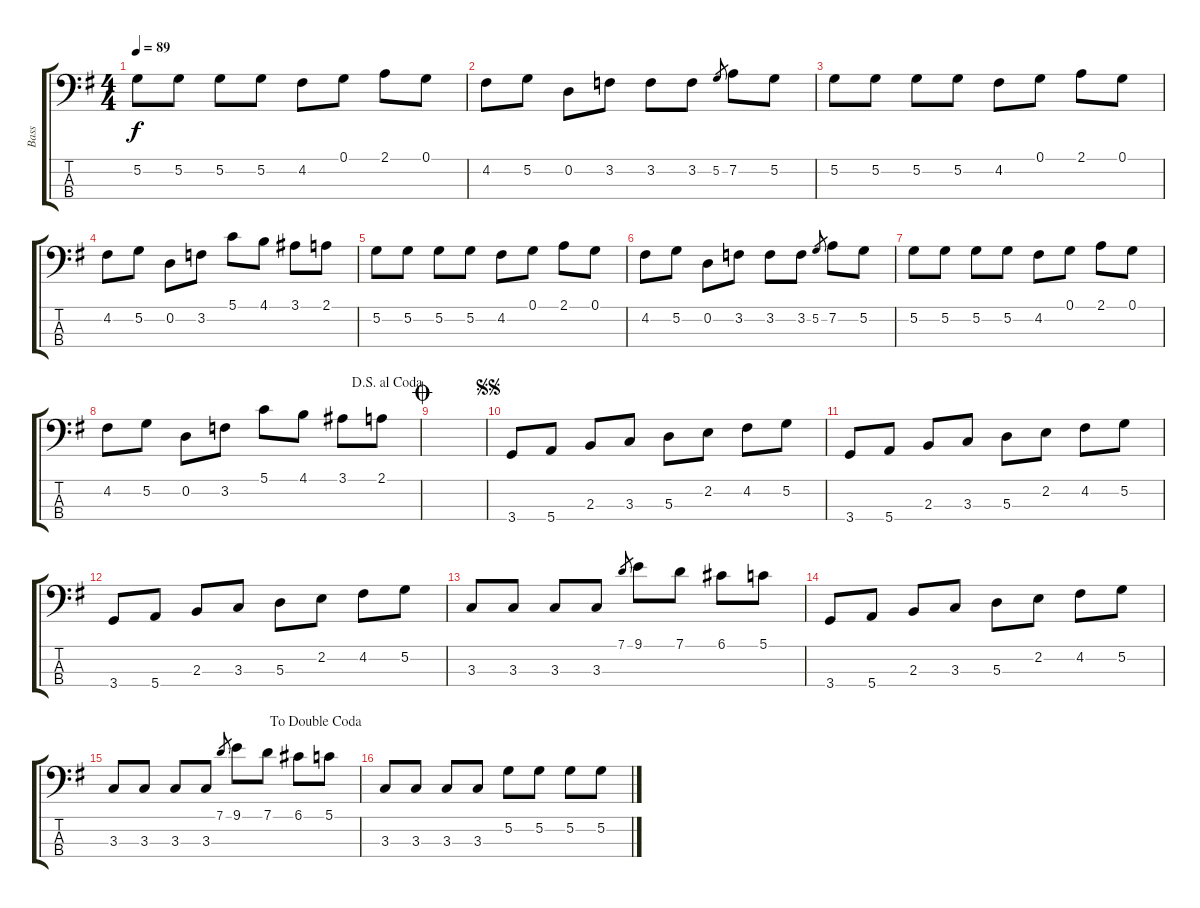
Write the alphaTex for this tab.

\track ("Bass" "Bass") {instrument electricbasspick}
\staff {score tabs}
\tuning (G2 D2 A1 E1) {hide}
\ts (4 4)
\tempo 89
\clef f4
\ks g
5.2.8{dy f} 5.2.8 5.2.8 5.2.8 4.2.8 0.1.8 2.1.8 0.1.8 |
4.2.8 5.2.8 0.2.8 3.2.8 3.2.8 3.2.8 5.2.8{gr} 7.2.8 5.2.8 |
5.2.8 5.2.8 5.2.8 5.2.8 4.2.8 0.1.8 2.1.8 0.1.8 |
4.2.8 5.2.8 0.2.8 3.2.8 5.1.8 4.1.8 3.1.8 2.1.8 |
5.2.8 5.2.8 5.2.8 5.2.8 4.2.8 0.1.8 2.1.8 0.1.8 |
4.2.8 5.2.8 0.2.8 3.2.8 3.2.8 3.2.8 5.2.8{gr} 7.2.8 5.2.8 |
5.2.8 5.2.8 5.2.8 5.2.8 4.2.8 0.1.8 2.1.8 0.1.8 |
\jump dalsegnoalcoda
4.2.8 5.2.8 0.2.8 3.2.8 5.1.8 4.1.8 3.1.8 2.1.8 |
\jump coda
|
\jump segnosegno
3.4.8 5.4.8 2.3.8 3.3.8 5.3.8 2.2.8 4.2.8 5.2.8 |
3.4.8 5.4.8 2.3.8 3.3.8 5.3.8 2.2.8 4.2.8 5.2.8 |
3.4.8 5.4.8 2.3.8 3.3.8 5.3.8 2.2.8 4.2.8 5.2.8 |
3.3.8 3.3.8 3.3.8 3.3.8 7.1.8{gr} 9.1.8 7.1.8 6.1.8 5.1.8 |
3.4.8 5.4.8 2.3.8 3.3.8 5.3.8 2.2.8 4.2.8 5.2.8 |
\jump dadoublecoda
3.3.8 3.3.8 3.3.8 3.3.8 7.1.8{gr} 9.1.8 7.1.8 6.1.8 5.1.8 |
3.3.8 3.3.8 3.3.8 3.3.8 5.2.8 5.2.8 5.2.8 5.2.8
